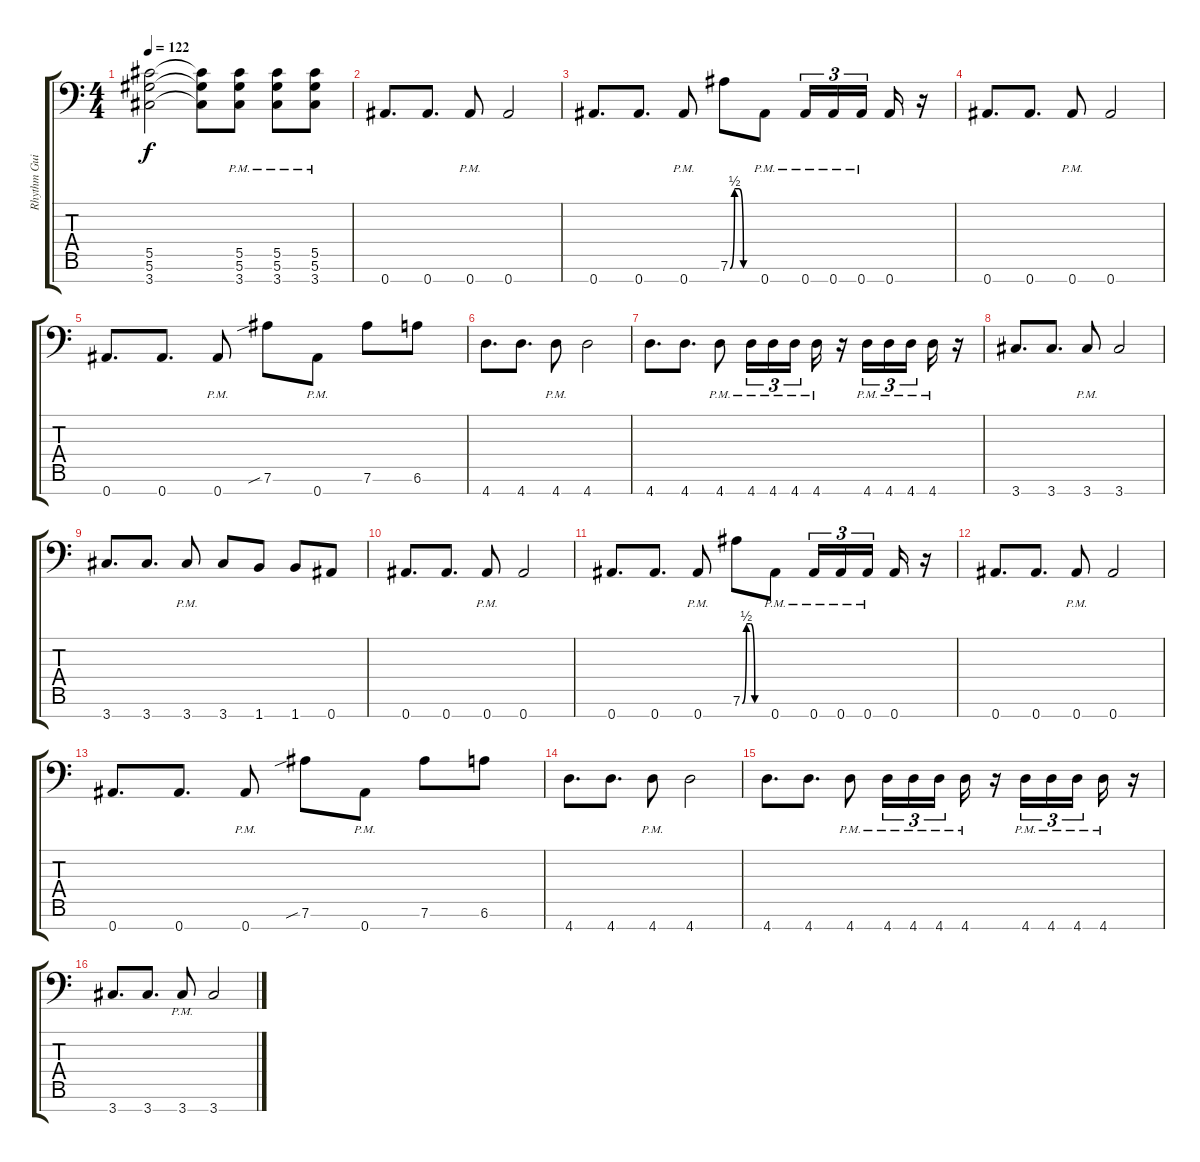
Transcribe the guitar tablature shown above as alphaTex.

\track ("Rhythm Guitar 1" "Rhythm Gui") {instrument distortionguitar}
\staff {score tabs}
\tuning (Eb4 Bb3 Gb3 Db3 Ab2 Eb2 Bb1) {hide}
\ts (4 4)
\tempo 122
\clef f4
\ks c
(5.5{t} 5.6{t} 3.7{t}).2{dy f} (5.5{t} 5.6{t} 3.7{t}).8 (5.5{pm} 5.6{pm} 3.7{pm}).8 (5.5{pm} 5.6{pm} 3.7{pm}).8 (5.5{pm} 5.6{pm} 3.7{pm}).8 |
0.7.8{d} 0.7.8{d} 0.7{pm}.8 0.7.2 |
0.7.8{d} 0.7.8{d} 0.7{pm}.8 7.6{be (custom 0 0 10 2 20 2 30 0 60 0)}.8 0.7{pm}.8 0.7{pm}.16{tu (3 2)} 0.7{pm}.16{tu (3 2)} 0.7{pm}.16{tu (3 2) beam splitsecondary} 0.7.16 r.16 |
0.7.8{d} 0.7.8{d} 0.7{pm}.8 0.7.2 |
0.7.8{d} 0.7.8{d} 0.7{pm}.8 7.6{sib}.8 0.7{pm}.8 7.6.8 6.6.8 |
4.7.8{d} 4.7.8{d} 4.7{pm}.8 4.7.2 |
4.7.8{d} 4.7.8{d} 4.7{pm}.8 4.7{pm}.16{tu (3 2)} 4.7{pm}.16{tu (3 2)} 4.7{pm}.16{tu (3 2) beam splitsecondary} 4.7{pm}.16 r.16 4.7{pm}.16{tu (3 2)} 4.7{pm}.16{tu (3 2)} 4.7{pm}.16{tu (3 2) beam splitsecondary} 4.7{pm}.16 r.16 |
3.7.8{d} 3.7.8{d} 3.7{pm}.8 3.7.2 |
3.7.8{d} 3.7.8{d} 3.7{pm}.8 3.7.8 1.7.8 1.7.8 0.7.8 |
0.7.8{d} 0.7.8{d} 0.7{pm}.8 0.7.2 |
0.7.8{d} 0.7.8{d} 0.7{pm}.8 7.6{be (custom 0 0 10 2 20 2 30 0 60 0)}.8 0.7{pm}.8 0.7{pm}.16{tu (3 2)} 0.7{pm}.16{tu (3 2)} 0.7{pm}.16{tu (3 2) beam splitsecondary} 0.7.16 r.16 |
0.7.8{d} 0.7.8{d} 0.7{pm}.8 0.7.2 |
0.7.8{d} 0.7.8{d} 0.7{pm}.8 7.6{sib}.8 0.7{pm}.8 7.6.8 6.6.8 |
4.7.8{d} 4.7.8{d} 4.7{pm}.8 4.7.2 |
4.7.8{d} 4.7.8{d} 4.7{pm}.8 4.7{pm}.16{tu (3 2)} 4.7{pm}.16{tu (3 2)} 4.7{pm}.16{tu (3 2) beam splitsecondary} 4.7{pm}.16 r.16 4.7{pm}.16{tu (3 2)} 4.7{pm}.16{tu (3 2)} 4.7{pm}.16{tu (3 2) beam splitsecondary} 4.7{pm}.16 r.16 |
3.7.8{d} 3.7.8{d} 3.7{pm}.8 3.7.2
